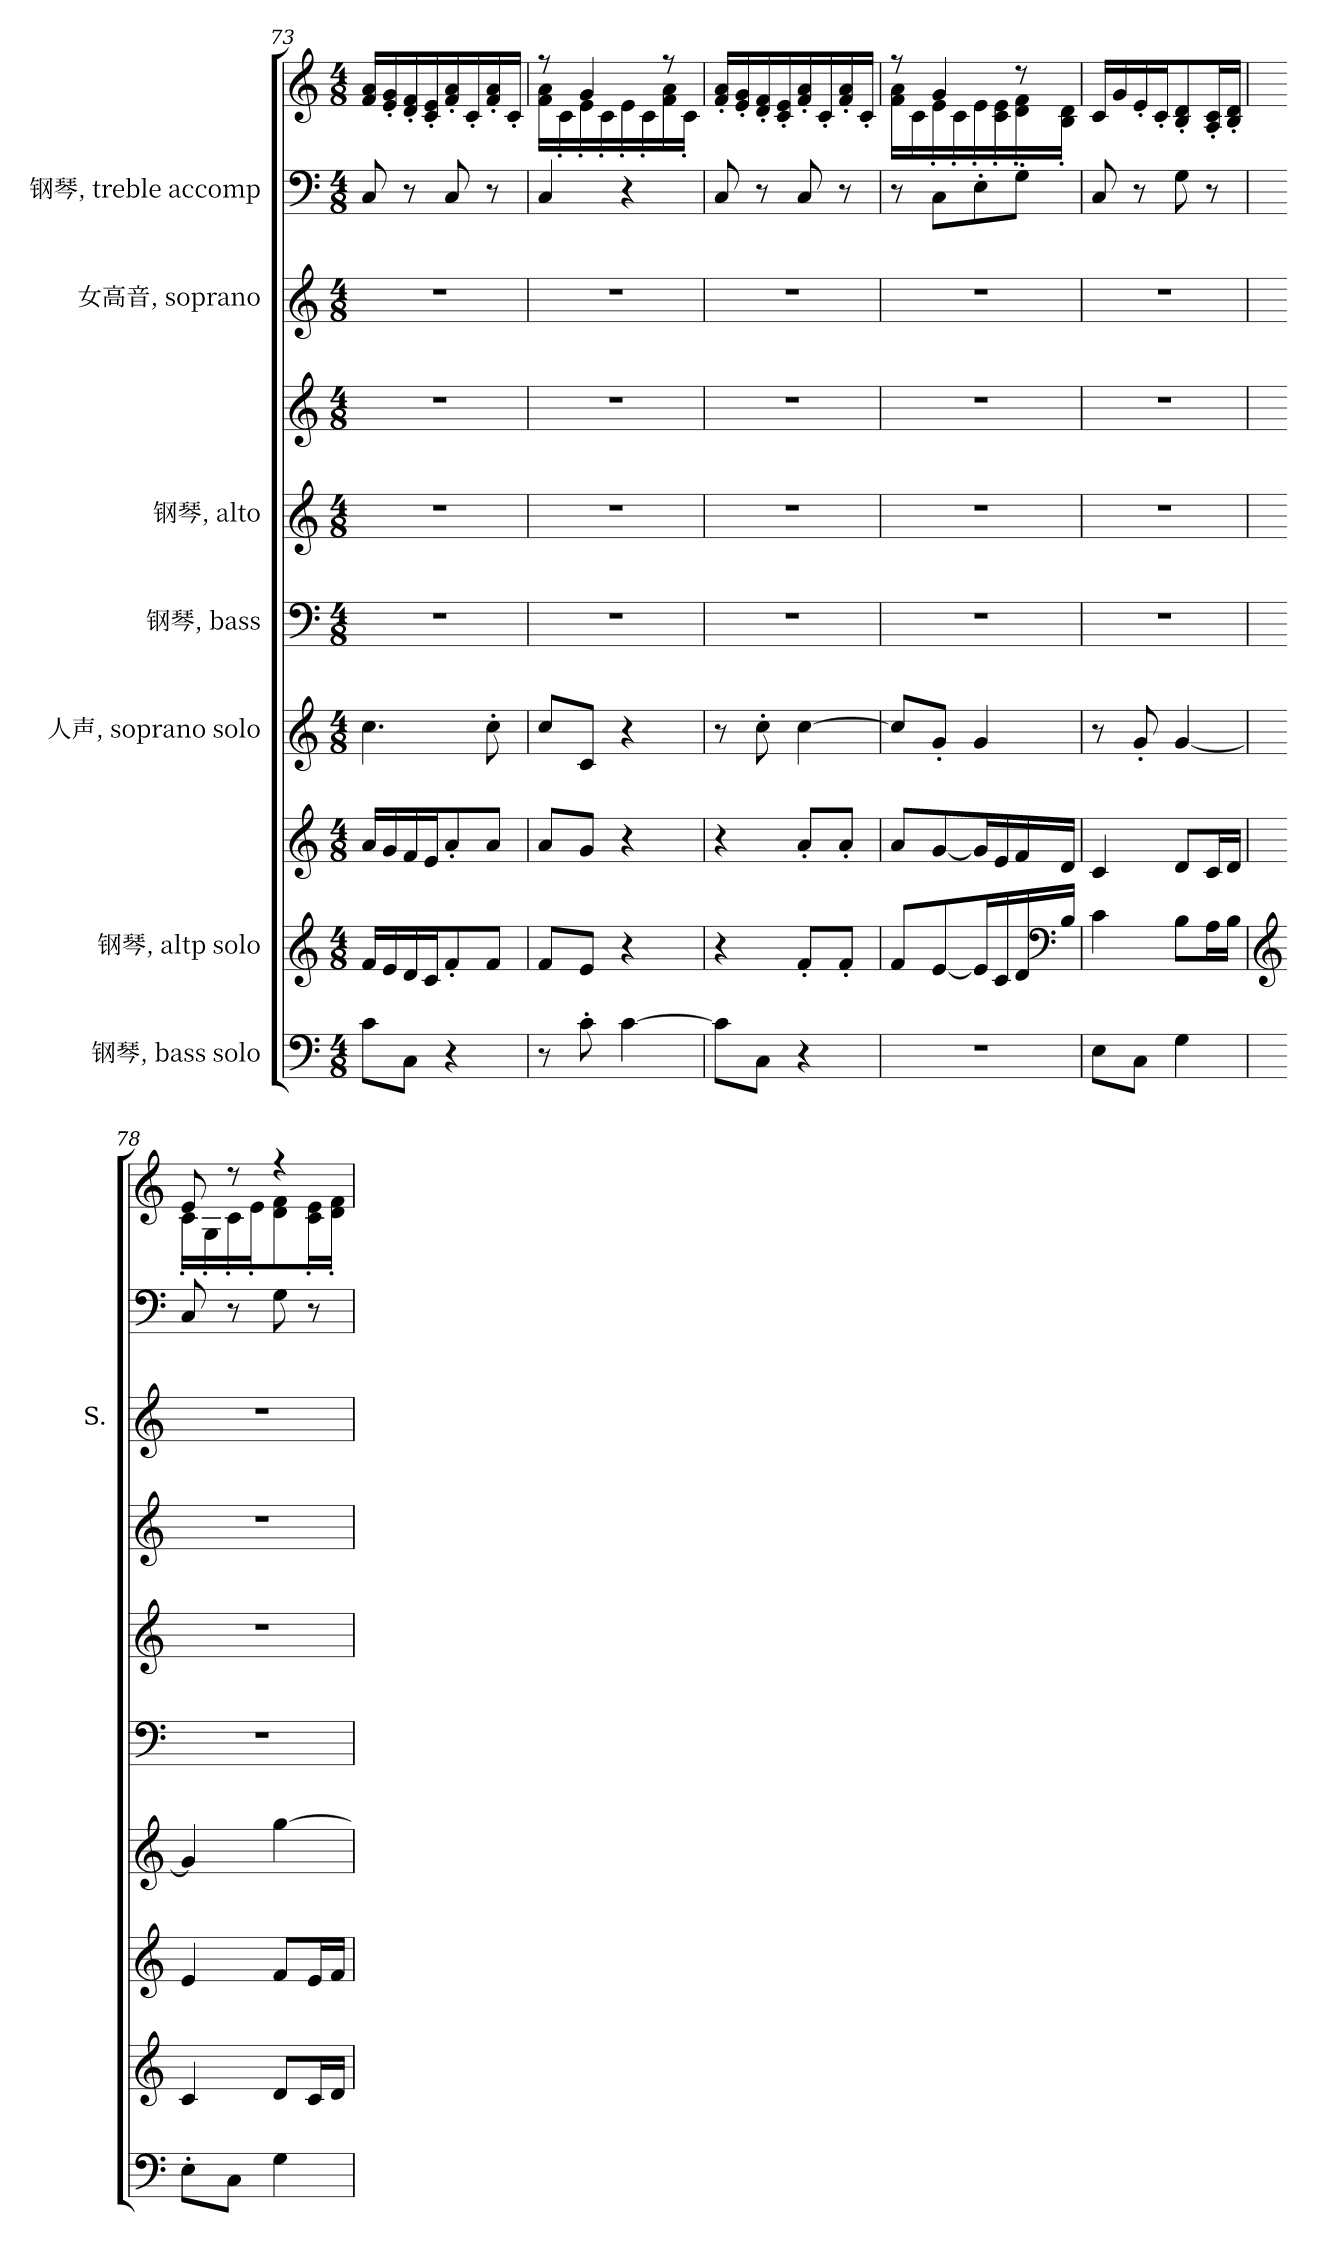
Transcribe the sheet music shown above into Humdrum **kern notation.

**kern	**kern	**kern	**kern	**kern	**kern	**kern	**kern	**kern	**kern
*part7	*part6	*part6	*part5	*part4	*part3	*part3	*part2	*part1	*part1
*staff10	*staff9	*staff8	*staff7	*staff6	*staff5	*staff4	*staff3	*staff2	*staff1
*I"钢琴, bass solo	*I"钢琴, altp solo	*	*I"人声, soprano solo	*I"钢琴, bass	*I"钢琴, alto	*	*I"女高音, soprano	*I"钢琴, treble accomp	*
*	*	*	*	*	*	*	*I'S.	*	*
*clefF4	*clefG2	*clefG2	*clefG2	*clefF4	*clefG2	*clefG2	*clefG2	*clefF4	*clefG2
*k[]	*k[]	*k[]	*k[]	*k[]	*k[]	*k[]	*k[]	*k[]	*k[]
*M4/8	*M4/8	*M4/8	*M4/8	*M4/8	*M4/8	*M4/8	*M4/8	*M4/8	*M4/8
=73	=73	=73	=73	=73	=73	=73	=73	=73	=73
8c\L	16f/LL	16a/LL	4.cc\	2r	2r	2r	2r	8C/	16f/ 16a/LL
.	16e/	16g/	.	.	.	.	.	.	16e/' 16g/'
8C\J	16d/	16f/	.	.	.	.	.	8r	16d/' 16f/'
.	16c/J	16e/J	.	.	.	.	.	.	16c/' 16e/'
4r	8f'/	8a'/	.	.	.	.	.	8C/	16f/' 16a/'
.	.	.	.	.	.	.	.	.	16c'/
.	8f/J	8a/J	8cc'\	.	.	.	.	8r	16f/' 16a/'
.	.	.	.	.	.	.	.	.	16c'/JJ
=74	=74	=74	=74	=74	=74	=74	=74	=74	=74
*	*	*	*	*	*	*	*	*	*^
8r	8f/L	8a/L	8cc/L	2r	2r	2r	2r	4C/	8r	16f\ 16a\LL
.	.	.	.	.	.	.	.	.	.	16c'\
8c'\	8e/J	8g/J	8c/J	.	.	.	.	.	4g/	16e'\
.	.	.	.	.	.	.	.	.	.	16c'\
[4c\	4r	4r	4r	.	.	.	.	4r	.	16e'\
.	.	.	.	.	.	.	.	.	.	16c'\
.	.	.	.	.	.	.	.	.	8r	16f\ 16a\
.	.	.	.	.	.	.	.	.	.	16c'\JJ
*	*	*	*	*	*	*	*	*	*v	*v
=75	=75	=75	=75	=75	=75	=75	=75	=75	=75
8c\L]	4r	4r	8r	2r	2r	2r	2r	8C/	16f/' 16a/'LL
.	.	.	.	.	.	.	.	.	16e/' 16g/'
8C\J	.	.	8cc'\	.	.	.	.	8r	16d/' 16f/'
.	.	.	.	.	.	.	.	.	16c/' 16e/'
4r	8f'/L	8a'/L	[4cc\	.	.	.	.	8C/	16f/' 16a/'
.	.	.	.	.	.	.	.	.	16c'/
.	8f'/J	8a'/J	.	.	.	.	.	8r	16f/' 16a/'
.	.	.	.	.	.	.	.	.	16c'/JJ
!!LO:PB:g=z
=76	=76	=76	=76	=76	=76	=76	=76	=76	=76
*	*	*	*	*	*	*	*	*	*^
2r	8f/L	8a/L	8cc/L]	2r	2r	2r	2r	8r	8r	16f\ 16a\LL
.	.	.	.	.	.	.	.	.	.	16c\
.	[8e/	[8g/	8g'/J	.	.	.	.	8C\L	4g/	16e'\
.	.	.	.	.	.	.	.	.	.	16c'\
.	16e/L]	16g/L]	4g/	.	.	.	.	8E'\	.	16e'\
.	16c/	16e/	.	.	.	.	.	.	.	16c\' 16e\'
.	16d/	16f/	.	.	.	.	.	8G'\J	8r	16d\' 16f\'
*	*clefF4	*	*	*	*	*	*	*	*	*
.	16B/JJ	16d/JJ	.	.	.	.	.	.	.	16B\' 16d\'JJ
*	*	*	*	*	*	*	*	*	*v	*v
=77	=77	=77	=77	=77	=77	=77	=77	=77	=77
8E\L	4c\	4c/	8r	2r	2r	2r	2r	8C/	16c/LL
.	.	.	.	.	.	.	.	.	16g/
8C\J	.	.	8g'/	.	.	.	.	8r	16e'/
.	.	.	.	.	.	.	.	.	16c'/J
4G\	8B\L	8d/L	[4g/	.	.	.	.	8G\	8B/' 8d/'
.	16A\L	16c/L	.	.	.	.	.	8r	16A/' 16c/'L
.	16B\JJ	16d/JJ	.	.	.	.	.	.	16B/' 16d/'JJ
=78	=78	=78	=78	=78	=78	=78	=78	=78	=78
*	*clefG2	*	*	*	*	*	*	*	*
*	*	*	*	*	*	*	*	*	*^
8E'\L	4c/	4e/	4g/]	2r	2r	2r	2r	8C/	8e/	16c'\LL
.	.	.	.	.	.	.	.	.	.	16G'\
8C\J	.	.	.	.	.	.	.	8r	8r	16c'\
.	.	.	.	.	.	.	.	.	.	16e'\J
4G\	8d/L	8f/L	[4gg\	.	.	.	.	8G\	4r	8d\ 8f\
.	16c/L	16e/L	.	.	.	.	.	8r	.	16c\' 16e\'L
.	16d/JJ	16f/JJ	.	.	.	.	.	.	.	16d\' 16f\'JJ
*	*	*	*	*	*	*	*	*	*v	*v
=	=	=	=	=	=	=	=	=	=
*-	*-	*-	*-	*-	*-	*-	*-	*-	*-
